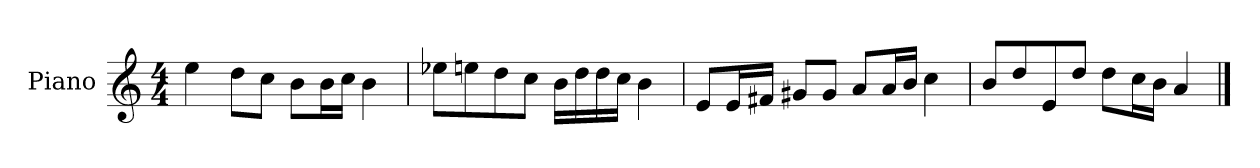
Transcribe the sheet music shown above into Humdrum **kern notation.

**kern
*part1
*staff1
*I"Piano
*I'P-no
*clefG2
*k[]
*M4/4
*MM90
=1
4ee\
8dd\L
8cc\J
8b\L
16b\L
16cc\JJ
4b\
=2
8ee-X\L
8een\
8dd\
8cc\J
16b\LL
16dd\
16dd\
16cc\JJ
4b\
=3
8e/L
16e/L
16f#X/JJ
8g#X/L
8g#/J
8a/L
16a/L
16b/JJ
4cc\
=4
8b/L
8dd/
8e/
8dd/J
8dd\L
16cc\L
16b\JJ
4a/
==
*-
